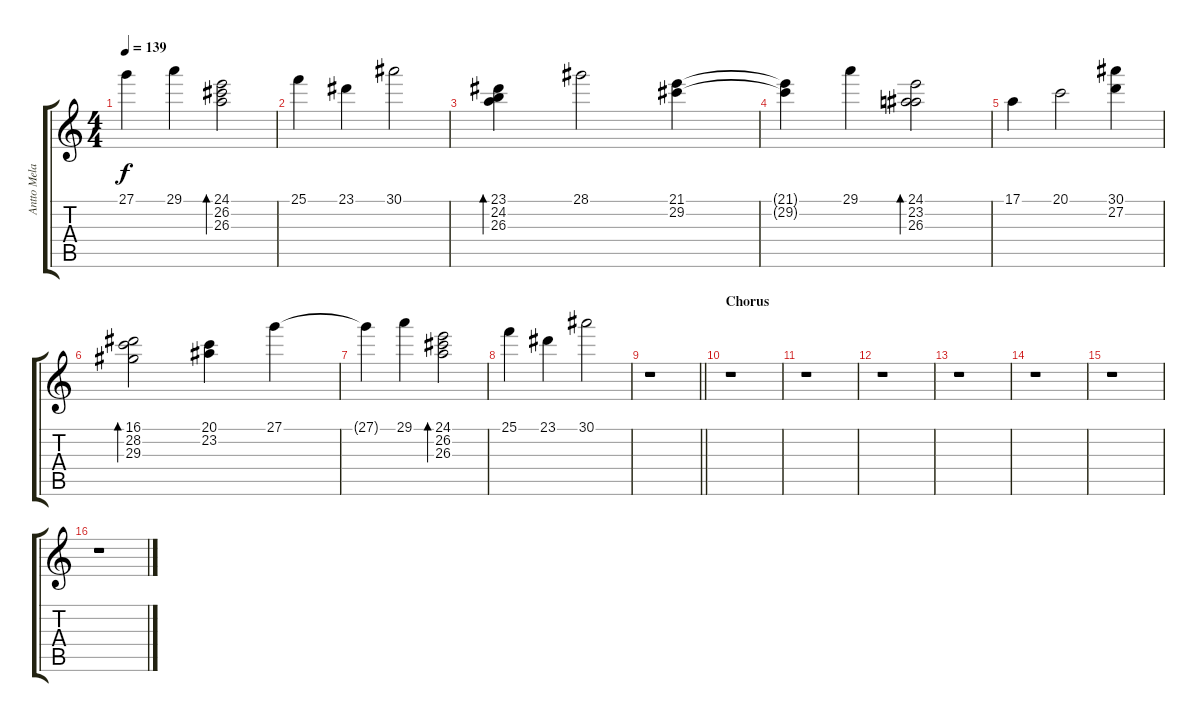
\track ("Antto Melasniemi (Keyboard)" "Antto Mela") {instrument harpsichord}
\staff {score tabs}
\tuning (E4 B3 G3 D3 A2 E2) {hide}
\ts (4 4)
\tempo 139
\clef g2
\ks c
27.1{t}.4{dy f} 29.1.4 (24.1 26.2 26.3).2{bd 480} |
25.1.4 23.1.4 30.1.2 |
(23.1 24.2 26.3).4{bd 480} 28.1.2 (21.1 29.2).4 |
(21.1{t} 29.2{t}).4 29.1.4 (24.1 23.2 26.3).2{bd 480} |
17.1.4 20.1.2 (30.1 27.2).4 |
(16.1 28.2 29.3).2{bd 480} (20.1 23.2).4 27.1.4 |
27.1{t}.4 29.1.4 (24.1 26.2 26.3).2{bd 480} |
25.1.4 23.1.4 30.1.2 |
\barLineRight lightlight
r.1 |
\section ("" "Chorus")
r.1 |
r.1 |
r.1 |
r.1 |
r.1 |
r.1 |
r.1
